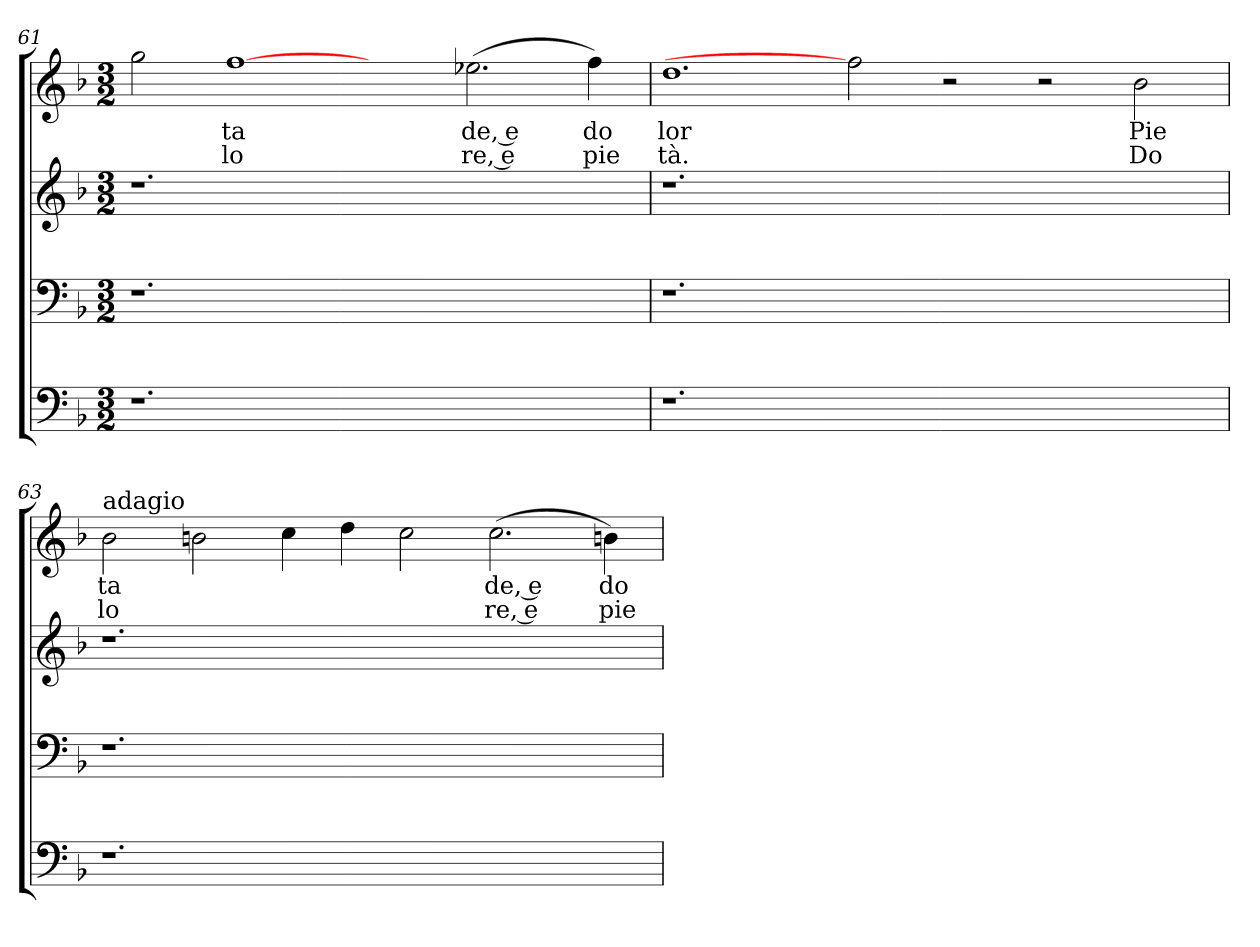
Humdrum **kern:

**kern	**kern	**kern	**kern	**text	**text
*part4	*part3	*part2	*part1	*part1	*part1
*staff4	*staff3	*staff2	*staff1	*staff1	*staff1
*clefF4	*clefF4	*clefG2	*clefG2	*	*
*k[b-]	*k[b-]	*k[b-]	*k[b-]	*	*
*F:	*F:	*F:	*F:	*	*
*M3/2	*M3/2	*M3/2	*M3/2	*	*
=61	=61	=61	=61	=61	=61
1.r	1.r	1.r	2gg\	.	.
!	!	!	!	!LO:LY:b	!LO:LY:b
.	.	.	[1ff	ta	lo
1.ryy	1.ryy	1.ryy	2ryy	.	.
!	!	!	!	!LO:LY:b:rj	!LO:LY:b:rj
.	.	.	(<2.ee-X\	de, e	re, e
!	!	!	!	!LO:LY:b	!LO:LY:b
.	.	.	4ff\)	do	pie
=62	=62	=62	=62	=62	=62
!	!	!	!	!LO:LY:b	!LO:LY:b
1.r	1.r	1.r	1.dd	lor	tà.
0ryy	0ryy	0ryy	2ff]	.	.
.	.	.	2r	.	.
.	.	.	2r	.	.
!	!	!	!	!LO:LY:b	!LO:LY:b
.	.	.	2b-\	Pie	Do
!!LO:LB:g=z
=63	=63	=63	=63	=63	=63
!	!	!	!LO:TX:a:t=adagio	!	!
!	!	!	!	!LO:LY:b	!LO:LY:b
1.r	1.r	1.r	2b-\	ta	lo
.	.	.	2bn\	.	.
.	.	.	4cc\	.	.
.	.	.	4dd\	.	.
1.ryy	1.ryy	1.ryy	2cc\	.	.
!	!	!	!	!LO:LY:b:rj	!LO:LY:b:rj
.	.	.	(<2.cc\	de, e	re, e
!	!	!	!	!LO:LY:b	!LO:LY:b
.	.	.	4bn\)	do	pie
=	=	=	=	=	=
*-	*-	*-	*-	*-	*-
